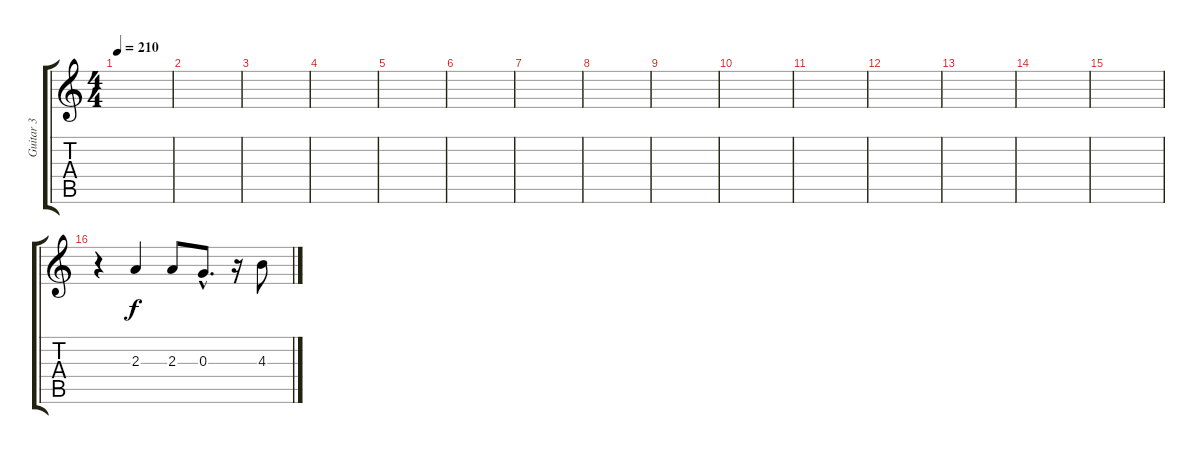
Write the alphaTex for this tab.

\track ("Guitar 3" "Guitar 3") {instrument electricguitarclean}
\staff {score tabs}
\tuning (E4 B3 G3 D3 A2 E2) {hide}
\ts (4 4)
\tempo 210
\clef g2
\ks c
|
|
|
|
|
|
|
|
|
|
|
|
|
|
|
r.4 2.3.4 2.3.8 0.3{hac}.8{d} r.16 4.3.8
